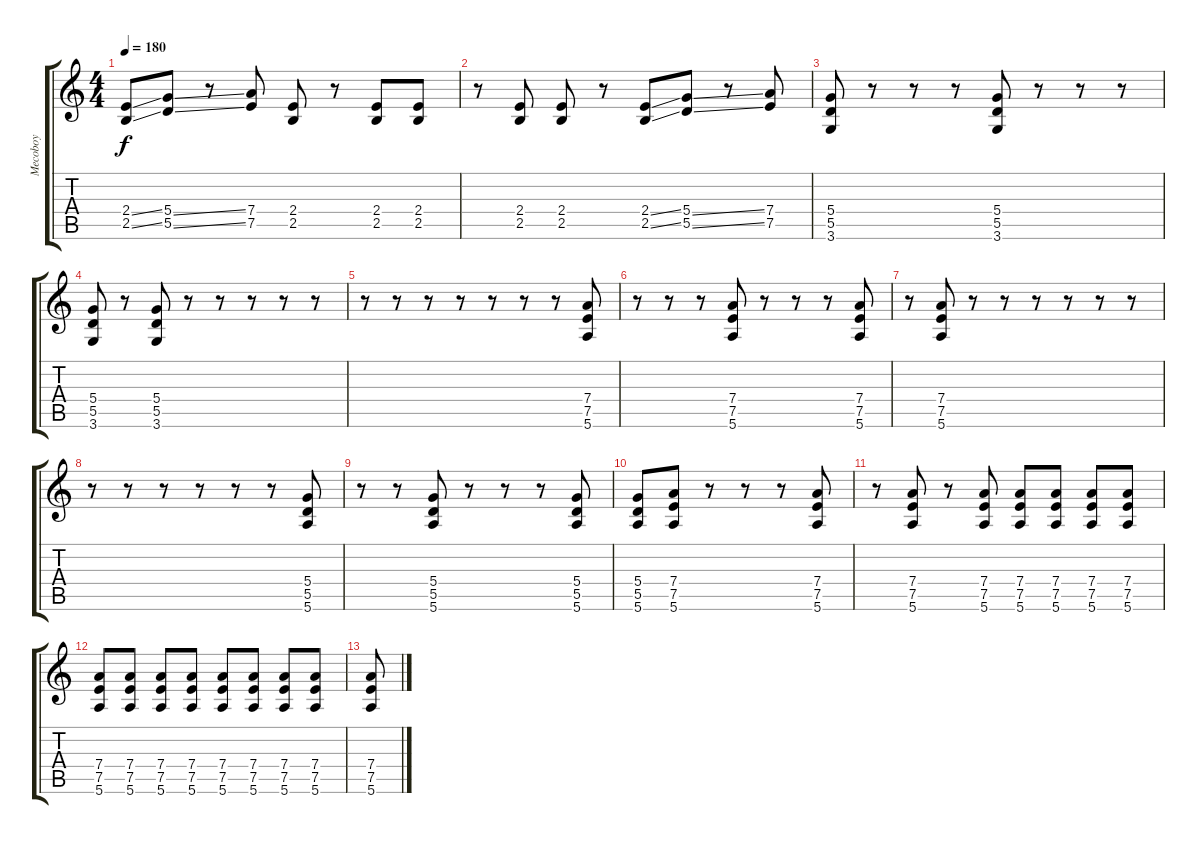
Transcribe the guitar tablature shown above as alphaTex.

\track ("Mecoboy" "Mecoboy") {instrument acousticguitarsteel}
\staff {score tabs}
\tuning (E4 B3 G3 D3 A2 E2) {hide}
\ts (4 4)
\tempo 180
\clef g2
\ks c
(2.4{ss} 2.5{ss}).8{dy f} (5.4{ss} 5.5{ss}).8 r.8 (7.4 7.5).8 (2.4 2.5).8 r.8 (2.4 2.5).8 (2.4 2.5).8 |
r.8 (2.4 2.5).8 (2.4 2.5).8 r.8 (2.4{ss} 2.5{ss}).8 (5.4{ss} 5.5{ss}).8 r.8 (7.4 7.5).8 |
(5.4 5.5 3.6).8 r.8 r.8 r.8 (5.4 5.5 3.6).8 r.8 r.8 r.8 |
(5.4 5.5 3.6).8 r.8 (5.4 5.5 3.6).8 r.8 r.8 r.8 r.8 r.8 |
r.8 r.8 r.8 r.8 r.8 r.8 r.8 (7.4 7.5 5.6).8 |
r.8 r.8 r.8 (7.4 7.5 5.6).8 r.8 r.8 r.8 (7.4 7.5 5.6).8 |
r.8 (7.4 7.5 5.6).8 r.8 r.8 r.8 r.8 r.8 r.8 |
r.8 r.8 r.8 r.8 r.8 r.8 (5.4 5.5 5.6).8 |
r.8 r.8 (5.4 5.5 5.6).8 r.8 r.8 r.8 (5.4 5.5 5.6).8 |
(5.4 5.5 5.6).8 (7.4 7.5 5.6).8 r.8 r.8 r.8 (7.4 7.5 5.6).8 |
r.8 (7.4 7.5 5.6).8 r.8 (7.4 7.5 5.6).8 (7.4 7.5 5.6).8 (7.4 7.5 5.6).8 (7.4 7.5 5.6).8 (7.4 7.5 5.6).8 |
(7.4 7.5 5.6).8 (7.4 7.5 5.6).8 (7.4 7.5 5.6).8 (7.4 7.5 5.6).8 (7.4 7.5 5.6).8 (7.4 7.5 5.6).8 (7.4 7.5 5.6).8 (7.4 7.5 5.6).8 |
(7.4 7.5 5.6).8
